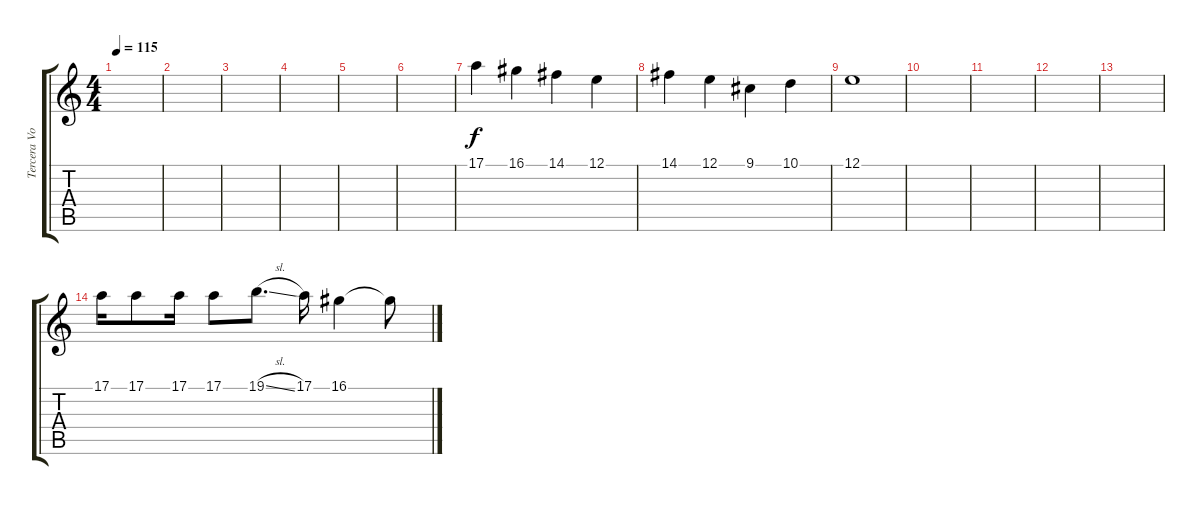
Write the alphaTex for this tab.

\track ("Tercera Voz" "Tercera Vo") {instrument altosax}
\staff {score tabs}
\tuning (E4 B3 G3 D3 A2 E2) {hide}
\ts (4 4)
\tempo 115
\clef g2
\ks c
|
|
|
|
|
|
17.1.4 16.1.4 14.1.4 12.1.4 |
14.1.4 12.1.4 9.1.4 10.1.4 |
12.1.1 |
|
|
|
|
17.1.16 17.1.8 17.1.16 17.1.8 19.1{sl}.8{d} 17.1.16 16.1.4 16.1{t}.8
